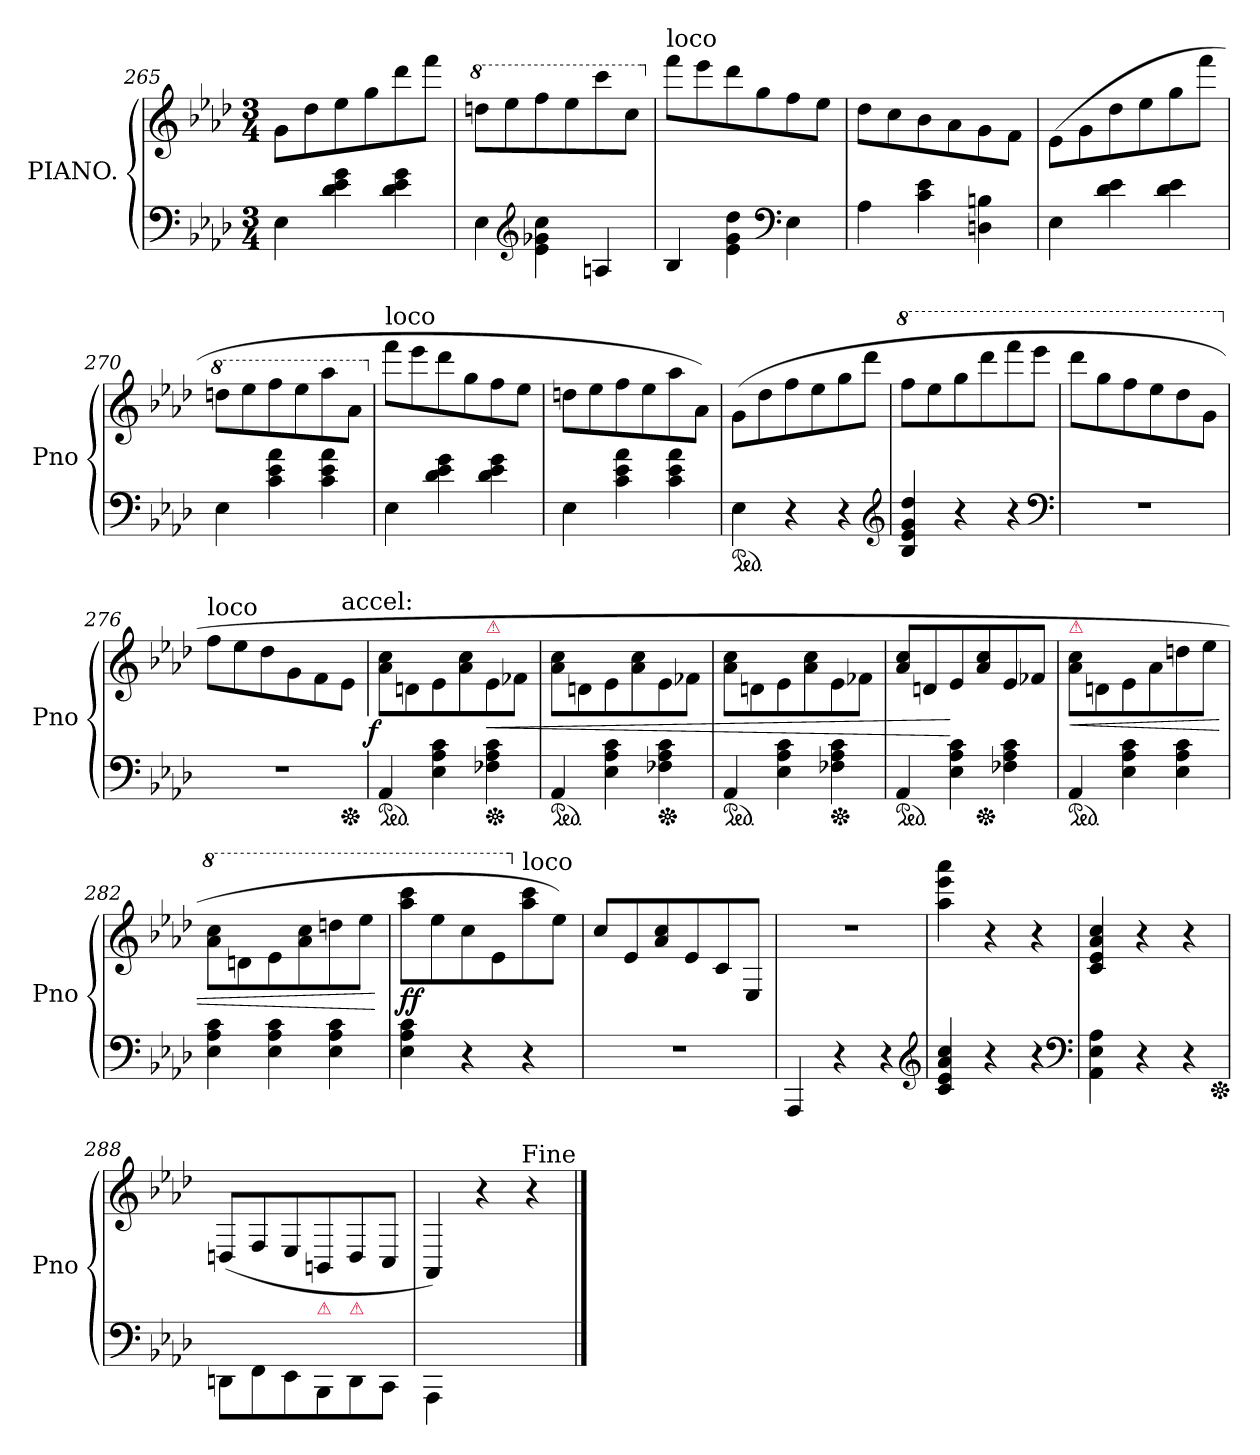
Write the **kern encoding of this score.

**kern	**kern	**dynam
*part1	*part1	*part1
*staff2	*staff1	*staff1/2
*I"PIANO.	*	*
*I'Pno	*	*
*clefF4	*clefG2	*
*k[b-e-a-d-]	*k[b-e-a-d-]	*
*A-:	*A-:	*
*M3/4	*M3/4	*
=265	=265	=265
4E-	8gL	.
.	8dd-	.
4d- 4e- 4g	8ee-	.
.	8gg	.
4d- 4e- 4g	8ddd-	.
.	8fffJ	.
=266	=266	=266
*	*8va	*
4E-	8dddnL	.
.	8eee-	.
*clefG2	*	*
4e-\ 4g-X\ 4cc\	8fff	.
.	8eee-	.
4An	8cccc	.
.	8cccJ	.
=267	=267	=267
*	*X8va	*
!	!LO:TX:a:t=loco	!
4B-	8fffL	.
.	8eee-	.
4e-\ 4g\ 4dd-\	8ddd-	.
.	8gg	.
*clefF4	*	*
4E-	8ff	.
.	8ee-J	.
=268	=268	=268
4A-	8dd-L	.
.	8cc	.
4c 4e-	8b-	.
.	8a-	.
4Dn 4Bn	8g	.
.	8f\J	.
=269	=269	=269
4E-	(>8e-L	.
.	8g	.
4d- 4e-	8dd-	.
.	8ee-	.
4d- 4e-	8gg	.
.	8fffJ	.
=270	=270	=270
*	*8va	*
4E-	8dddnL	.
.	8eee-	.
4c 4e- 4a-	8fff	.
.	8eee-	.
4c 4e- 4a-	8aaa-	.
.	8aa-J	.
=271	=271	=271
*	*X8va	*
!	!LO:TX:a:t=loco	!
4E-	8fffL	.
.	8eee-	.
4d- 4e- 4g	8ddd-	.
.	8gg	.
4d- 4e- 4g	8ff	.
.	8ee-J	.
=272	=272	=272
4E-	8ddnL	.
.	8ee-	.
4c 4e- 4a-	8ff	.
.	8ee-	.
4c 4e- 4a-	8aa-	.
.	8a-J)	.
=273	=273	=273
*ped	*	*
4E-\	(>8gL	.
.	8dd-	.
4r	8ff	.
.	8ee-	.
4r	8gg	.
.	8ddd-J	.
*clefG2	*	*
=274	=274	=274
*	*8va	*
4B- 4e- 4g 4dd-	8fffL	.
.	8eee-	.
4r	8ggg	.
.	8dddd-	.
4r	8ffff	.
.	8eeee-J	.
*clefF4	*	*
=275	=275	=275
2.r	8dddd-L	.
.	8ggg	.
.	8fff	.
.	8eee-	.
.	8ddd-	.
.	8ggJ	.
=276	=276	=276
*	*X8va	*
!	!LO:TX:a:t=loco	!
2.r	8ffL	.
.	8ee-	.
.	8dd-	.
.	8g	.
.	8f	.
!	!LO:TX:a:t=accel&colon;	!
*Xped	*	*
.	8e-J	.
=277	=277	=277
!	!	!LO:DY:rj
*ped	*	*
4AA-	8a- 8ccL	f
.	8dn\	.
4E- 4A- 4c	8e-	.
.	8a- 8cc	.
!	!LO:TX:a:color=crimson:t=⚠	!
*Xped	*	*
4F-X 4A- 4c	8e-	<
.	8f-XJ	.
=278	=278	=278
*ped	*	*
4AA-	8a- 8ccL	.
.	8dn	.
4E- 4A- 4c	8e-\	.
.	8a- 8cc	.
*Xped	*	*
4F-X 4A- 4c	8e-	.
.	8f-XJ	.
=279	=279	=279
*ped	*	*
4AA-	8a- 8ccL	.
.	8dn	.
4E- 4A- 4c	8e-\	.
.	8a- 8cc	.
*Xped	*	*
4F-X 4A- 4c	8e-	.
.	8f-XJ	.
=280	=280	=280
*ped	*	*
4AA-	8a- 8ccL	.
.	8dn	.
4E- 4A- 4c	8e-	[
*Xped	*	*
.	8a- 8cc	.
4F-X 4A- 4c	8e-	.
.	8f-XJ	.
=281	=281	=281
!	!LO:TX:a:color=crimson:t=⚠	!
*ped	*	*
4AA-	8a- 8ccL	<
.	8dn	.
4E- 4A- 4c	8e-\	.
.	8a-	.
4E- 4A- 4c	8ddn	.
.	8ee-J	.
=282	=282	=282
*	*8va	*
4E- 4A- 4c	8aa- 8cccL	.
.	8ddn	.
4E- 4A- 4c	8ee-\	.
.	8aa- 8ccc	.
4E- 4A- 4c	8dddn	.
.	8eee-J	.
.	.	[
=283	=283	=283
4E- 4A- 4c	8aaa- 8ccccL	ff
.	8eee-	.
4r	8ccc\	.
.	8ee-	.
*	*X8va	*
!	!LO:TX:a:t=loco	!
4r	8aa- 8ccc	.
.	8ee-J)	.
=284	=284	=284
2.rF	8ccL	.
.	8e-	.
.	8a- 8cc	.
.	8e-	.
.	8c	.
.	8E-/J	.
=285	=285	=285
4AAA-	2.rdd	.
4r	.	.
4r	.	.
*clefG2	*	*
=286	=286	=286
4c 4e- 4a- 4cc	4aa- 4eee- 4aaa-	.
4r	4r	.
4r	4r	.
*clefF4	*	*
=287	=287	=287
4AA- 4E- 4A-	4c 4e- 4a- 4cc	.
4r	4r	.
4r	4r	.
*Xped	*	*
=288	=288	=288
8DDn\L	(>8Dn/L	.
8FF\	8F/	.
8EE-\	8E-/	.
!LO:TX:a:color=crimson:t=⚠	!	!
8BBB-\	8BBn/	.
!LO:TX:a:color=crimson:t=⚠	!	!
8DD\	8D/	.
8CC\J	8C/J	.
=289	=289	=289
4AAA-\	4AA-/)	.
4rAAAyy	4r	.
4rAAAyy	4r	.
!	!LO:TX:a:t=Fine	!
==	==	==
*-	*-	*-
